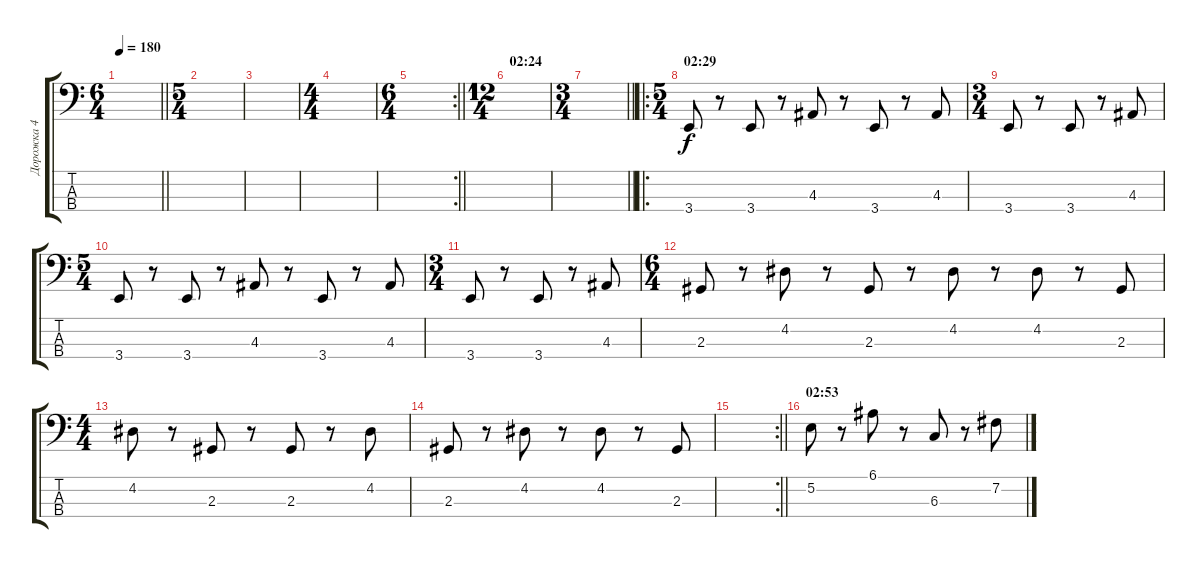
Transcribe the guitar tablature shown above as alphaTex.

\track ("Дорожка 4" "Дорожка 4") {instrument electricbassfinger}
\staff {score tabs}
\tuning (E2 B1 Gb1 Db1) {hide}
\ts (6 4)
\tempo 180
\clef f4
\barLineRight lightlight
\ks c
|
\ts (5 4)
|
|
\ts (4 4)
|
\rc 2
\ts (6 4)
\barLineRight lightlight
|
\ts (12 4)
\section ("" "02:24")
|
\ts (3 4)
\barLineRight lightlight
|
\ro
\ts (5 4)
\section ("" "02:29")
3.4.8 r.8 3.4.8 r.8 4.3.8 r.8 3.4.8 r.8 4.3.8 |
\ts (3 4)
3.4.8 r.8 3.4.8 r.8 4.3.8 |
\ts (5 4)
3.4.8 r.8 3.4.8 r.8 4.3.8 r.8 3.4.8 r.8 4.3.8 |
\ts (3 4)
3.4.8 r.8 3.4.8 r.8 4.3.8 |
\ts (6 4)
2.3.8 r.8 4.2.8 r.8 2.3.8 r.8 4.2.8 r.8 4.2.8 r.8 2.3.8 |
\ts (4 4)
4.2.8 r.8 2.3.8 r.8 2.3.8 r.8 4.2.8 |
2.3.8 r.8 4.2.8 r.8 4.2.8 r.8 2.3.8 |
\rc 2
\barLineRight lightlight
|
\section ("" "02:53")
5.2.8 r.8 6.1.8 r.8 6.3.8 r.8 7.2.8
